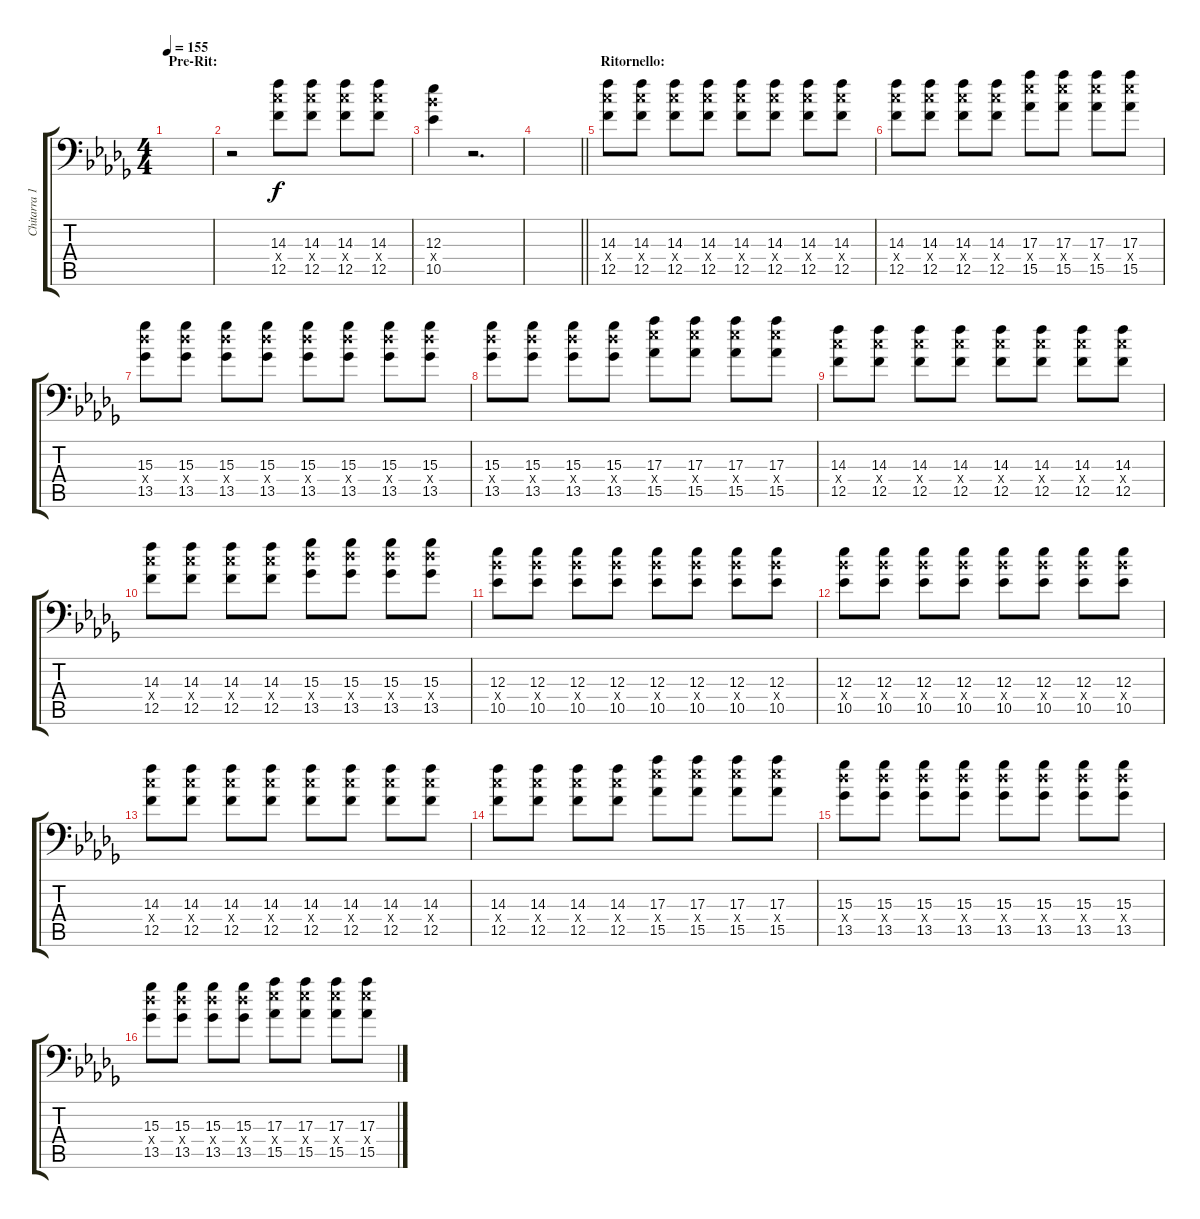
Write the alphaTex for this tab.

\track ("Chitarra 1" "Chitarra 1") {instrument overdrivenguitar}
\staff {score tabs}
\tuning (C4 G3 Eb3 Bb2 F2 Bb1) {hide}
\ts (4 4)
\section ("" "Pre-Rit:")
\tempo 155
\clef f4
\ks bbminor
|
r.2 (14.3 14.4{x} 12.5).8{dy f} (14.3 14.4{x} 12.5).8 (14.3 14.4{x} 12.5).8 (14.3 14.4{x} 12.5).8 |
(12.3 12.4{x} 10.5).4 r.2{d} |
\barLineRight lightlight
|
\section ("" "Ritornello:")
(14.3 14.4{x} 12.5).8 (14.3 14.4{x} 12.5).8 (14.3 14.4{x} 12.5).8 (14.3 14.4{x} 12.5).8 (14.3 14.4{x} 12.5).8 (14.3 14.4{x} 12.5).8 (14.3 14.4{x} 12.5).8 (14.3 14.4{x} 12.5).8 |
(14.3 14.4{x} 12.5).8 (14.3 14.4{x} 12.5).8 (14.3 14.4{x} 12.5).8 (14.3 14.4{x} 12.5).8 (17.3 17.4{x} 15.5).8 (17.3 17.4{x} 15.5).8 (17.3 17.4{x} 15.5).8 (17.3 17.4{x} 15.5).8 |
(15.3 15.4{x} 13.5).8 (15.3 15.4{x} 13.5).8 (15.3 15.4{x} 13.5).8 (15.3 15.4{x} 13.5).8 (15.3 15.4{x} 13.5).8 (15.3 15.4{x} 13.5).8 (15.3 15.4{x} 13.5).8 (15.3 15.4{x} 13.5).8 |
(15.3 15.4{x} 13.5).8 (15.3 15.4{x} 13.5).8 (15.3 15.4{x} 13.5).8 (15.3 15.4{x} 13.5).8 (17.3 17.4{x} 15.5).8 (17.3 17.4{x} 15.5).8 (17.3 17.4{x} 15.5).8 (17.3 17.4{x} 15.5).8 |
(14.3 14.4{x} 12.5).8 (14.3 14.4{x} 12.5).8 (14.3 14.4{x} 12.5).8 (14.3 14.4{x} 12.5).8 (14.3 14.4{x} 12.5).8 (14.3 14.4{x} 12.5).8 (14.3 14.4{x} 12.5).8 (14.3 14.4{x} 12.5).8 |
(14.3 14.4{x} 12.5).8 (14.3 14.4{x} 12.5).8 (14.3 14.4{x} 12.5).8 (14.3 14.4{x} 12.5).8 (15.3 15.4{x} 13.5).8 (15.3 15.4{x} 13.5).8 (15.3 15.4{x} 13.5).8 (15.3 15.4{x} 13.5).8 |
(12.3 12.4{x} 10.5).8 (12.3 12.4{x} 10.5).8 (12.3 12.4{x} 10.5).8 (12.3 12.4{x} 10.5).8 (12.3 12.4{x} 10.5).8 (12.3 12.4{x} 10.5).8 (12.3 12.4{x} 10.5).8 (12.3 12.4{x} 10.5).8 |
(12.3 12.4{x} 10.5).8 (12.3 12.4{x} 10.5).8 (12.3 12.4{x} 10.5).8 (12.3 12.4{x} 10.5).8 (12.3 12.4{x} 10.5).8 (12.3 12.4{x} 10.5).8 (12.3 12.4{x} 10.5).8 (12.3 12.4{x} 10.5).8 |
(14.3 14.4{x} 12.5).8 (14.3 14.4{x} 12.5).8 (14.3 14.4{x} 12.5).8 (14.3 14.4{x} 12.5).8 (14.3 14.4{x} 12.5).8 (14.3 14.4{x} 12.5).8 (14.3 14.4{x} 12.5).8 (14.3 14.4{x} 12.5).8 |
(14.3 14.4{x} 12.5).8 (14.3 14.4{x} 12.5).8 (14.3 14.4{x} 12.5).8 (14.3 14.4{x} 12.5).8 (17.3 17.4{x} 15.5).8 (17.3 17.4{x} 15.5).8 (17.3 17.4{x} 15.5).8 (17.3 17.4{x} 15.5).8 |
(15.3 15.4{x} 13.5).8 (15.3 15.4{x} 13.5).8 (15.3 15.4{x} 13.5).8 (15.3 15.4{x} 13.5).8 (15.3 15.4{x} 13.5).8 (15.3 15.4{x} 13.5).8 (15.3 15.4{x} 13.5).8 (15.3 15.4{x} 13.5).8 |
(15.3 15.4{x} 13.5).8 (15.3 15.4{x} 13.5).8 (15.3 15.4{x} 13.5).8 (15.3 15.4{x} 13.5).8 (17.3 17.4{x} 15.5).8 (17.3 17.4{x} 15.5).8 (17.3 17.4{x} 15.5).8 (17.3 17.4{x} 15.5).8
